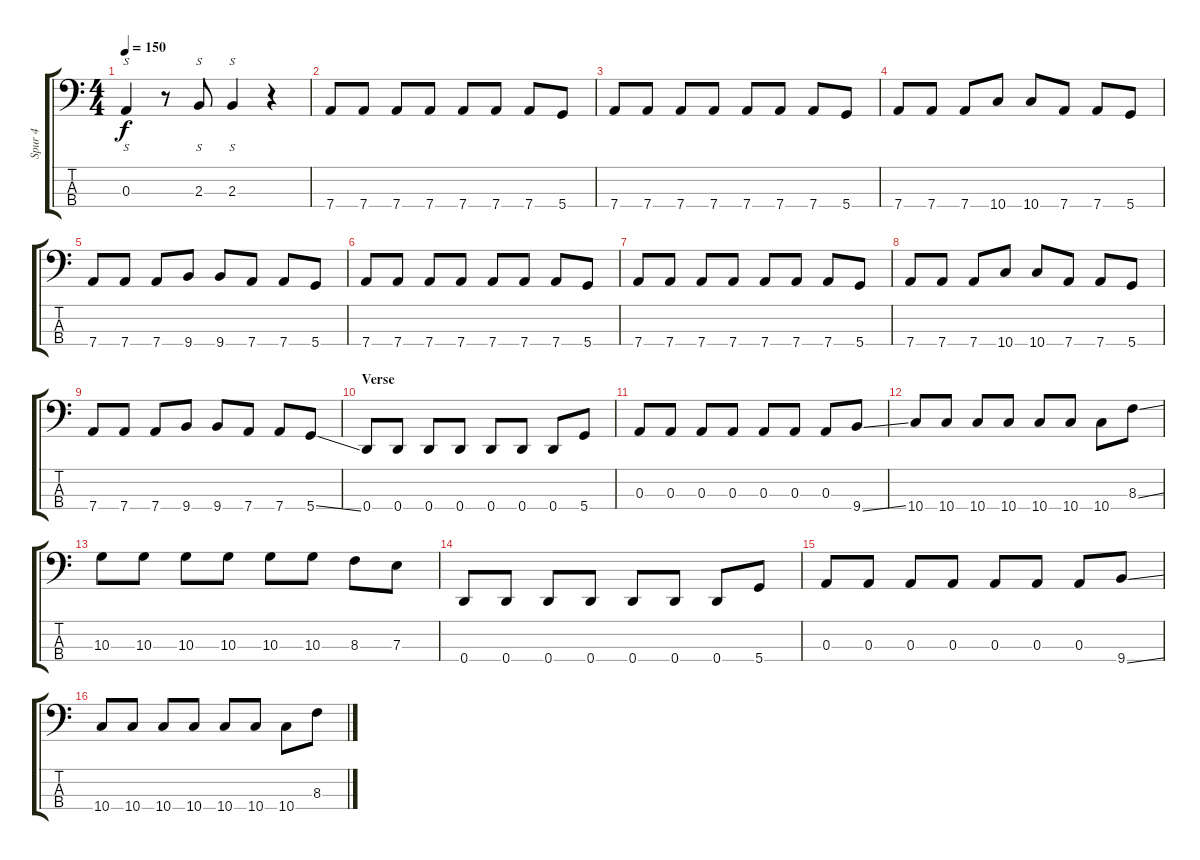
\track ("Spur 4" "Spur 4") {instrument electricbassfinger}
\staff {score tabs}
\tuning (G2 D2 A1 D1) {hide}
\ts (4 4)
\tempo 150
\clef f4
\ks c
0.3.4{s dy f} r.8 2.3.8{s} 2.3.4{s} r.4 |
7.4.8{instrument electricbassfinger} 7.4.8 7.4.8 7.4.8 7.4.8 7.4.8 7.4.8 5.4.8 |
7.4.8 7.4.8 7.4.8 7.4.8 7.4.8 7.4.8 7.4.8 5.4.8 |
7.4.8 7.4.8 7.4.8 10.4.8 10.4.8 7.4.8 7.4.8 5.4.8 |
7.4.8 7.4.8 7.4.8 9.4.8 9.4.8 7.4.8 7.4.8 5.4.8 |
7.4.8{instrument electricbassfinger} 7.4.8 7.4.8 7.4.8 7.4.8 7.4.8 7.4.8 5.4.8 |
7.4.8 7.4.8 7.4.8 7.4.8 7.4.8 7.4.8 7.4.8 5.4.8 |
7.4.8 7.4.8 7.4.8 10.4.8 10.4.8 7.4.8 7.4.8 5.4.8 |
7.4.8 7.4.8 7.4.8 9.4.8 9.4.8 7.4.8 7.4.8 5.4{ss}.8 |
\section ("" "Verse")
0.4.8 0.4.8 0.4.8 0.4.8 0.4.8 0.4.8 0.4.8 5.4.8 |
0.3.8 0.3.8 0.3.8 0.3.8 0.3.8 0.3.8 0.3.8 9.4{ss}.8 |
10.4.8 10.4.8 10.4.8 10.4.8 10.4.8 10.4.8 10.4.8 8.3{ss}.8 |
10.3.8 10.3.8 10.3.8 10.3.8 10.3.8 10.3.8 8.3.8 7.3.8 |
0.4.8 0.4.8 0.4.8 0.4.8 0.4.8 0.4.8 0.4.8 5.4.8 |
0.3.8 0.3.8 0.3.8 0.3.8 0.3.8 0.3.8 0.3.8 9.4{ss}.8 |
10.4.8 10.4.8 10.4.8 10.4.8 10.4.8 10.4.8 10.4.8 8.3{ss}.8
